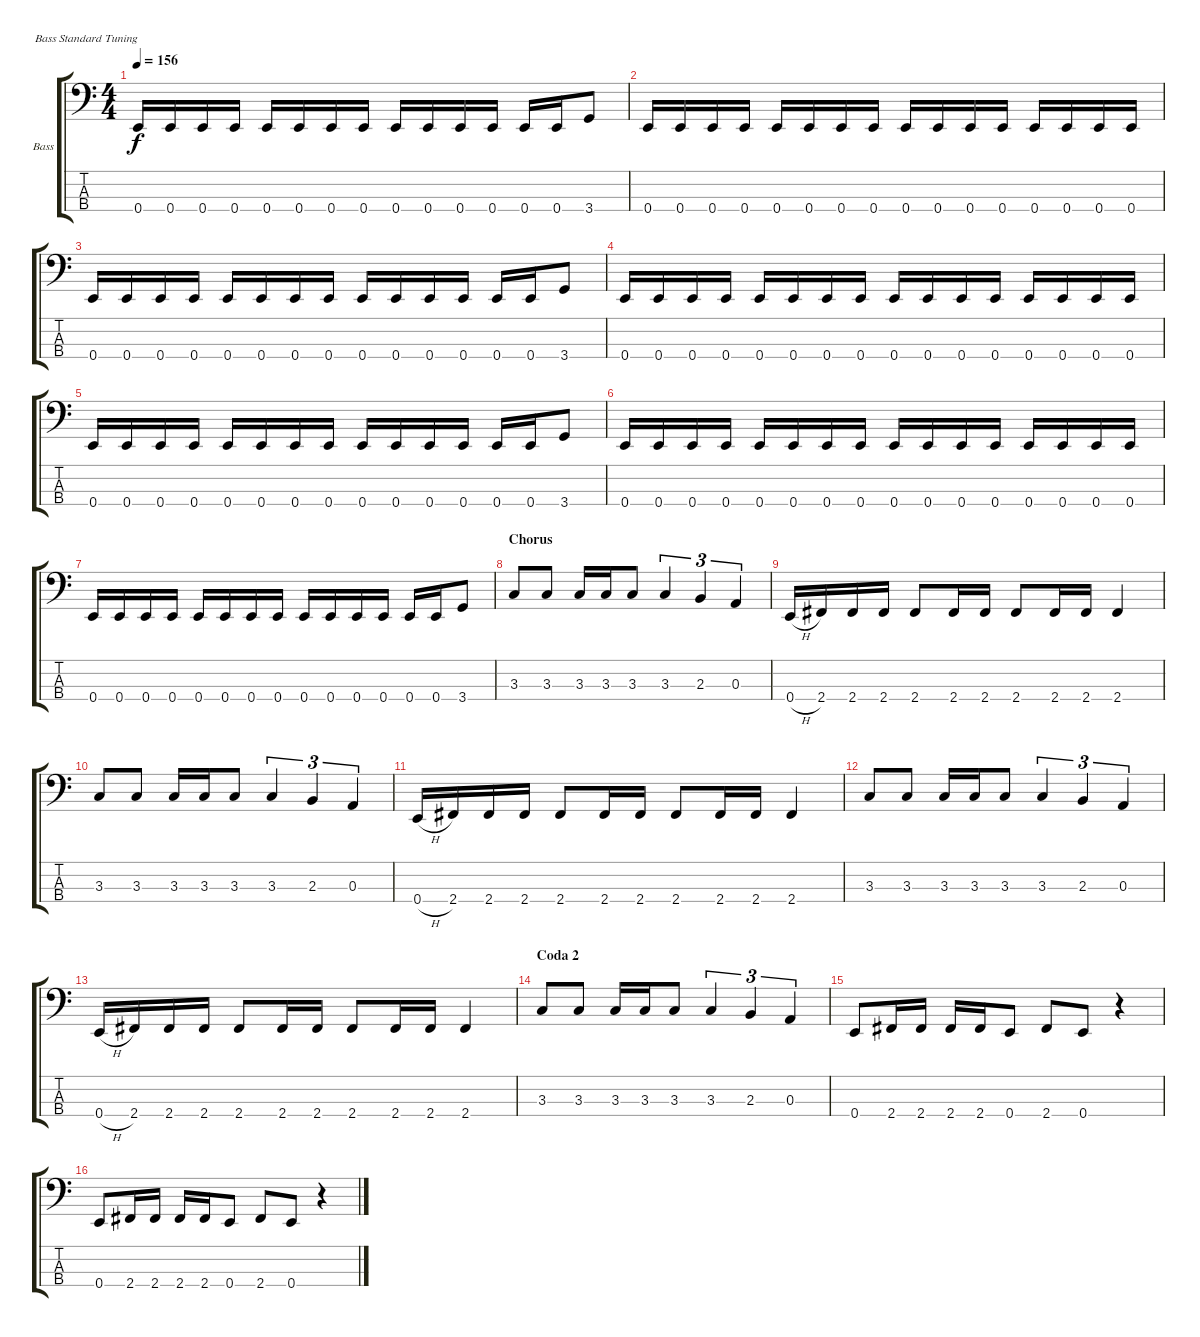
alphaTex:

\bracketExtendMode groupsimilarinstruments
\firstSystemTrackNameOrientation horizontal
\otherSystemsTrackNameOrientation horizontal
\track ("Bass" "Bass") {instrument electricbassfinger}
\staff {score tabs}
\tuning (G2 D2 A1 E1)
\ts (4 4)
\tempo 156
\clef f4
\ks c
0.4.16{dy f} 0.4.16 0.4.16 0.4.16 0.4.16 0.4.16 0.4.16 0.4.16 0.4.16 0.4.16 0.4.16 0.4.16 0.4.16 0.4.16 3.4.8 |
0.4.16 0.4.16 0.4.16 0.4.16 0.4.16 0.4.16 0.4.16 0.4.16 0.4.16 0.4.16 0.4.16 0.4.16 0.4.16 0.4.16 0.4.16 0.4.16 |
0.4.16 0.4.16 0.4.16 0.4.16 0.4.16 0.4.16 0.4.16 0.4.16 0.4.16 0.4.16 0.4.16 0.4.16 0.4.16 0.4.16 3.4.8 |
0.4.16 0.4.16 0.4.16 0.4.16 0.4.16 0.4.16 0.4.16 0.4.16 0.4.16 0.4.16 0.4.16 0.4.16 0.4.16 0.4.16 0.4.16 0.4.16 |
0.4.16 0.4.16 0.4.16 0.4.16 0.4.16 0.4.16 0.4.16 0.4.16 0.4.16 0.4.16 0.4.16 0.4.16 0.4.16 0.4.16 3.4.8 |
0.4.16 0.4.16 0.4.16 0.4.16 0.4.16 0.4.16 0.4.16 0.4.16 0.4.16 0.4.16 0.4.16 0.4.16 0.4.16 0.4.16 0.4.16 0.4.16 |
0.4.16 0.4.16 0.4.16 0.4.16 0.4.16 0.4.16 0.4.16 0.4.16 0.4.16 0.4.16 0.4.16 0.4.16 0.4.16 0.4.16 3.4.8 |
\section ("" "Chorus")
3.3.8 3.3.8 3.3.16 3.3.16 3.3.8 3.3.4{tu (3 2)} 2.3.4{tu (3 2)} 0.3.4{tu (3 2)} |
0.4{h}.16 2.4.16 2.4.16 2.4.16 2.4.8 2.4.16 2.4.16 2.4.8 2.4.16 2.4.16 2.4.4 |
3.3.8 3.3.8 3.3.16 3.3.16 3.3.8 3.3.4{tu (3 2)} 2.3.4{tu (3 2)} 0.3.4{tu (3 2)} |
0.4{h}.16 2.4.16 2.4.16 2.4.16 2.4.8 2.4.16 2.4.16 2.4.8 2.4.16 2.4.16 2.4.4 |
3.3.8 3.3.8 3.3.16 3.3.16 3.3.8 3.3.4{tu (3 2)} 2.3.4{tu (3 2)} 0.3.4{tu (3 2)} |
0.4{h}.16 2.4.16 2.4.16 2.4.16 2.4.8 2.4.16 2.4.16 2.4.8 2.4.16 2.4.16 2.4.4 |
\section ("" "Coda 2")
3.3.8 3.3.8 3.3.16 3.3.16 3.3.8 3.3.4{tu (3 2)} 2.3.4{tu (3 2)} 0.3.4{tu (3 2)} |
0.4.8 2.4.16 2.4.16 2.4.16 2.4.16 0.4.8 2.4.8 0.4.8 r.4 |
0.4.8 2.4.16 2.4.16 2.4.16 2.4.16 0.4.8 2.4.8 0.4.8 r.4
